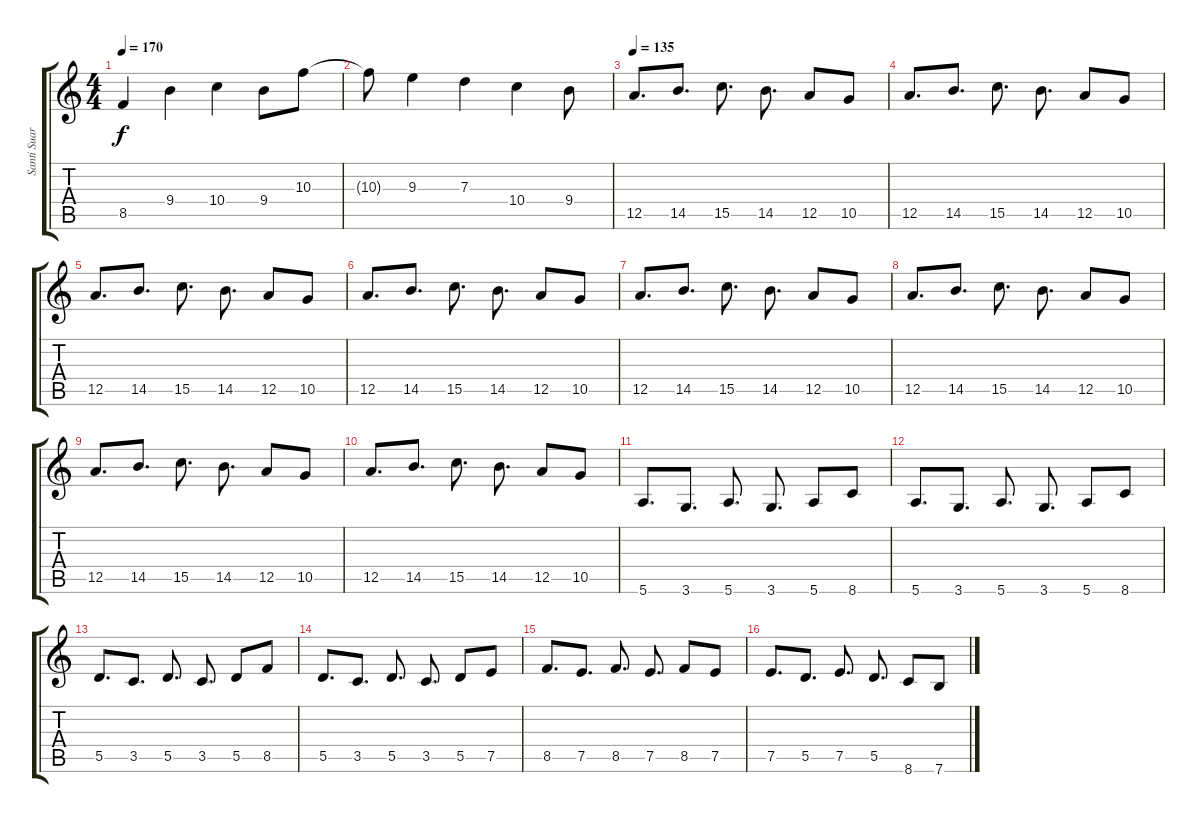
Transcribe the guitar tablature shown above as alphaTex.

\track ("Santi Suarez" "Santi Suar") {instrument distortionguitar}
\staff {score tabs}
\tuning (E4 B3 G3 D3 A2 E2) {hide}
\ts (4 4)
\tempo 170
\clef g2
\ks c
8.5.4{dy f} 9.4.4 10.4.4 9.4.8 10.3.8 |
10.3{t}.8 9.3.4 7.3.4 10.4.4 9.4.8 |
\tempo 135
12.5.8{d} 14.5.8{d} 15.5.8{d} 14.5.8{d} 12.5.8 10.5.8 |
12.5.8{d} 14.5.8{d} 15.5.8{d} 14.5.8{d} 12.5.8 10.5.8 |
12.5.8{d} 14.5.8{d} 15.5.8{d} 14.5.8{d} 12.5.8 10.5.8 |
12.5.8{d} 14.5.8{d} 15.5.8{d} 14.5.8{d} 12.5.8 10.5.8 |
12.5.8{d} 14.5.8{d} 15.5.8{d} 14.5.8{d} 12.5.8 10.5.8 |
12.5.8{d} 14.5.8{d} 15.5.8{d} 14.5.8{d} 12.5.8 10.5.8 |
12.5.8{d} 14.5.8{d} 15.5.8{d} 14.5.8{d} 12.5.8 10.5.8 |
12.5.8{d} 14.5.8{d} 15.5.8{d} 14.5.8{d} 12.5.8 10.5.8 |
5.6.8{d} 3.6.8{d} 5.6.8{d} 3.6.8{d} 5.6.8 8.6.8 |
5.6.8{d} 3.6.8{d} 5.6.8{d} 3.6.8{d} 5.6.8 8.6.8 |
5.5.8{d} 3.5.8{d} 5.5.8{d} 3.5.8{d} 5.5.8 8.5.8 |
5.5.8{d} 3.5.8{d} 5.5.8{d} 3.5.8{d} 5.5.8 7.5.8 |
8.5.8{d} 7.5.8{d} 8.5.8{d} 7.5.8{d} 8.5.8 7.5.8 |
7.5.8{d} 5.5.8{d} 7.5.8{d} 5.5.8{d} 8.6.8 7.6.8
